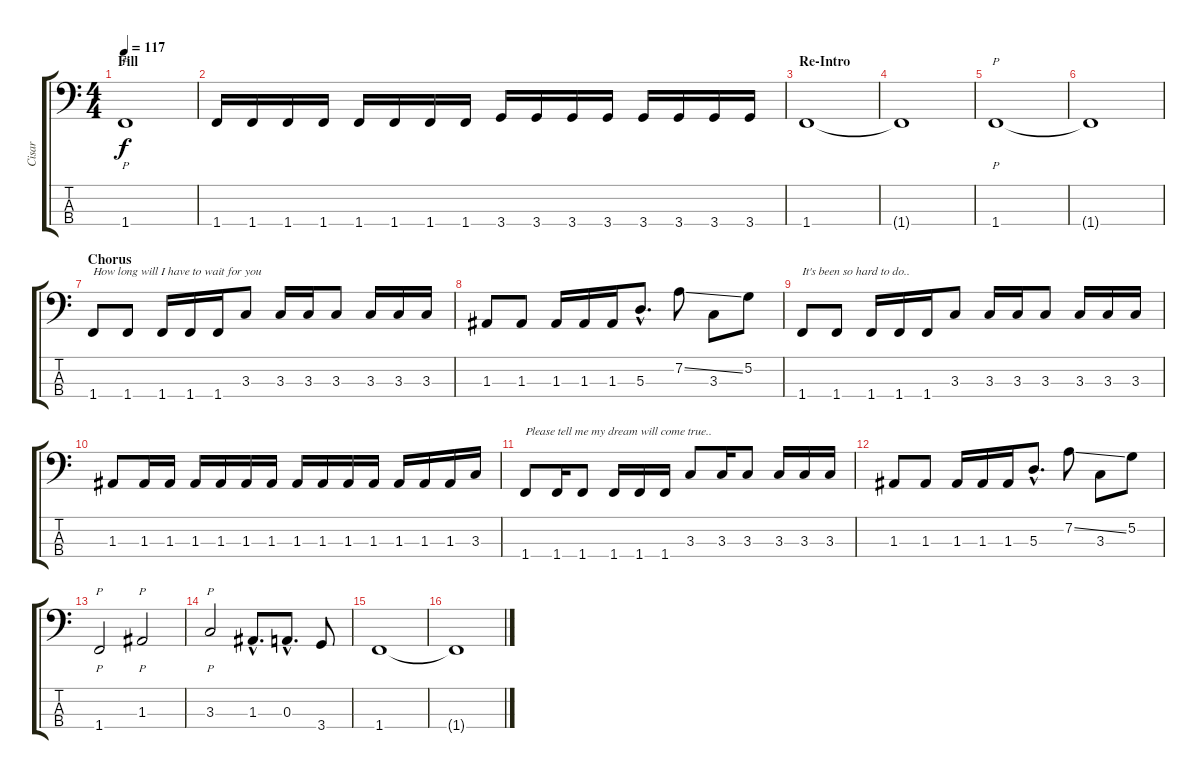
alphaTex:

\track ("Cisar" "Cisar") {instrument electricbasspick}
\staff {score tabs}
\tuning (G2 D2 A1 E1) {hide}
\ts (4 4)
\section ("" "Fill")
\tempo 117
\clef f4
\ks c
1.4.1{p dy f} |
1.4.16 1.4.16 1.4.16 1.4.16 1.4.16 1.4.16 1.4.16 1.4.16 3.4.16 3.4.16 3.4.16 3.4.16 3.4.16 3.4.16 3.4.16 3.4.16 |
\section ("" "Re-Intro")
1.4.1 |
1.4{t}.1 |
1.4.1{p} |
1.4{t}.1 |
\section ("" "Chorus")
1.4.8{txt "How long will I have to wait for you"} 1.4.8 1.4.16 1.4.16 1.4.16 3.3.8 3.3.16 3.3.16 3.3.8 3.3.16 3.3.16 3.3.16 |
1.3.8 1.3.8 1.3.16 1.3.16 1.3.16 5.3{hac}.8{d} 7.2{ss}.8 3.3.8 5.2.8 |
1.4.8{txt "It's been so hard to do.."} 1.4.8 1.4.16 1.4.16 1.4.16 3.3.8 3.3.16 3.3.16 3.3.8 3.3.16 3.3.16 3.3.16 |
1.3.8 1.3.16 1.3.16 1.3.16 1.3.16 1.3.16 1.3.16 1.3.16 1.3.16 1.3.16 1.3.16 1.3.16 1.3.16 1.3.16 3.3.16 |
1.4.8{txt "Please tell me my dream will come true.."} 1.4.16 1.4.8 1.4.16 1.4.16 1.4.16 3.3.8 3.3.16 3.3.8 3.3.16 3.3.16 3.3.16 |
1.3.8 1.3.8 1.3.16 1.3.16 1.3.16 5.3{hac}.8{d} 7.2{ss}.8 3.3.8 5.2.8 |
1.4.2{p} 1.3.2{p} |
3.3.2{p} 1.3{hac}.8{d} 0.3{hac}.8{d} 3.4.8 |
1.4.1 |
1.4{t}.1
